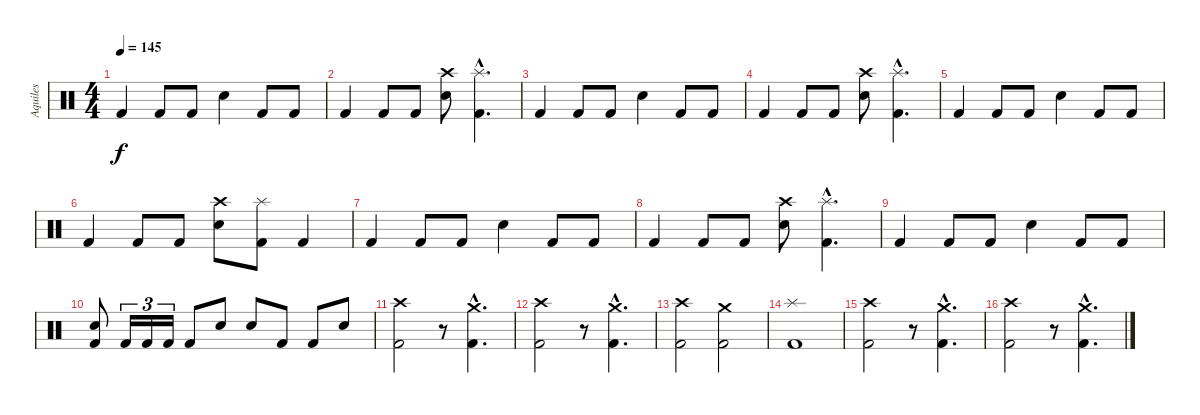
\track ("Aquiles" "Aquiles") {instrument percussion}
\staff {score}
\articulation defaults
\ts (4 4)
\tempo 145
\clef neutral
\ks c "Kick (hit) 2".4{dy f} "Kick (hit) 2".8 "Kick (hit) 2".8 "Electric Snare (hit)".4 "Kick (hit) 2".8 "Kick (hit) 2".8
|
"Kick (hit) 2".4 "Kick (hit) 2".8 "Kick (hit) 2".8 ("Crash high (hit)" "Electric Snare (hit)").8 ("Splash (hit)"{hac} "Kick (hit) 2"{hac}).4{d} |
"Kick (hit) 2".4 "Kick (hit) 2".8 "Kick (hit) 2".8 "Electric Snare (hit)".4 "Kick (hit) 2".8 "Kick (hit) 2".8 |
"Kick (hit) 2".4 "Kick (hit) 2".8 "Kick (hit) 2".8 ("Crash high (hit)" "Electric Snare (hit)").8 ("Splash (hit)"{hac} "Kick (hit) 2"{hac}).4{d} |
"Kick (hit) 2".4 "Kick (hit) 2".8 "Kick (hit) 2".8 "Electric Snare (hit)".4 "Kick (hit) 2".8 "Kick (hit) 2".8 |
"Kick (hit) 2".4 "Kick (hit) 2".8 "Kick (hit) 2".8 ("Crash high (hit)" "Electric Snare (hit)").8 ("Splash (hit)" "Kick (hit) 2").8 "Kick (hit) 2".4 |
"Kick (hit) 2".4 "Kick (hit) 2".8 "Kick (hit) 2".8 "Electric Snare (hit)".4 "Kick (hit) 2".8 "Kick (hit) 2".8 |
"Kick (hit) 2".4 "Kick (hit) 2".8 "Kick (hit) 2".8 ("Crash high (hit)" "Electric Snare (hit)").8 ("Splash (hit)"{hac} "Kick (hit) 2"{hac}).4{d} |
"Kick (hit) 2".4 "Kick (hit) 2".8 "Kick (hit) 2".8 "Electric Snare (hit)".4 "Kick (hit) 2".8 "Kick (hit) 2".8 |
("Electric Snare (hit)" "Kick (hit) 2").8 "Kick (hit) 2".16{tu (3 2)} "Kick (hit) 2".16{tu (3 2)} "Kick (hit) 2".16{tu (3 2)} "Kick (hit) 2".8 "Electric Snare (hit)".8 "Electric Snare (hit)".8 "Kick (hit) 2".8 "Kick (hit) 2".8 "Electric Snare (hit)".8 |
("Crash high (hit)" "Kick (hit) 2").2{volume 15} r.8 ("Crash medium (hit)"{hac} "Kick (hit) 2"{hac}).4{d} |
("Crash high (hit)" "Kick (hit) 2").2 r.8 ("Crash medium (hit)"{hac} "Kick (hit) 2"{hac}).4{d} |
("Crash high (hit)" "Kick (hit) 2").2 ("Crash medium (hit)" "Kick (hit) 2").2 |
("Splash (hit)" "Kick (hit) 2").1 |
("Crash high (hit)" "Kick (hit) 2").2 r.8 ("Crash medium (hit)"{hac} "Kick (hit) 2"{hac}).4{d} |
("Crash high (hit)" "Kick (hit) 2").2 r.8 ("Crash medium (hit)"{hac} "Kick (hit) 2"{hac}).4{d}
